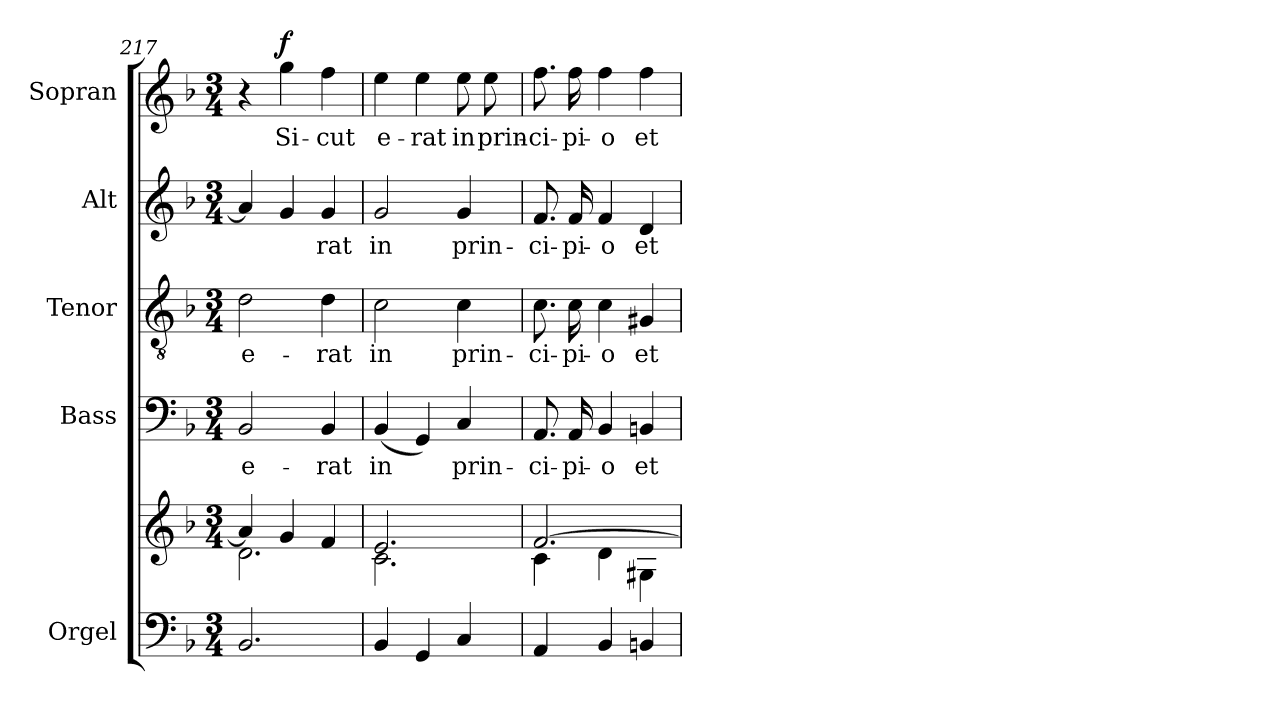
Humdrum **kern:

**kern	**kern	**kern	**text	**kern	**text	**kern	**text	**kern	**text	**dynam
*part5	*part5	*part4	*part4	*part3	*part3	*part2	*part2	*part1	*part1	*part1
*staff6	*staff5	*staff4	*staff4	*staff3	*staff3	*staff2	*staff2	*staff1	*staff1	*staff1
*I"Orgel	*	*I"Bass	*	*I"Tenor	*	*I"Alt	*	*I"Sopran	*	*
*I'Org.	*	*I'B.	*	*I'T.	*	*I'A.	*	*I'S.	*	*
*clefF4	*clefG2	*clefF4	*	*clefGv2	*	*clefG2	*	*clefG2	*	*
*k[b-]	*k[b-]	*k[b-]	*	*k[b-]	*	*k[b-]	*	*k[b-]	*	*
*F:	*F:	*F:	*	*F:	*	*F:	*	*F:	*	*
*M3/4	*M3/4	*M3/4	*	*M3/4	*	*M3/4	*	*M3/4	*	*
=217	=217	=217	=217	=217	=217	=217	=217	=217	=217	=217
*	*^	*	*	*	*	*	*	*	*	*
!	!	!	!	!LO:LY:b	!	!LO:LY:b	!	!	!	!	!
2.BB-/	4a/]	2.d\	2BB-/	e-	2d\	e-	4a/]	.	4r	.	.
!	!	!	!	!	!	!	!	!	!	!LO:LY:b	!LO:DY:a
.	4g/	.	.	.	.	.	4g/	.	4gg\	Si-	f
!	!	!	!	!LO:LY:b	!	!LO:LY:b	!	!LO:LY:b	!	!LO:LY:b	!
.	4f/	.	4BB-/	-rat	4d\	-rat	4g/	-rat	4ff\	-cut	.
=218	=218	=218	=218	=218	=218	=218	=218	=218	=218	=218	=218
!	!	!	!	!LO:LY:b	!	!LO:LY:b	!	!LO:LY:b	!	!LO:LY:b	!
4BB-/	2.e/	2.c\	(<4BB-/	in	2c\	in	2g/	in	4ee\	e-	.
!	!	!	!	!	!	!	!	!	!	!LO:LY:b	!
4GG/	.	.	4GG/)	.	.	.	.	.	4ee\	-rat	.
!	!	!	!	!LO:LY:b	!	!LO:LY:b	!	!LO:LY:b	!	!LO:LY:b	!
4C/	.	.	4C/	prin-	4c\	prin-	4g/	prin-	8ee\	in	.
!	!	!	!	!	!	!	!	!	!	!LO:LY:b	!
.	.	.	.	.	.	.	.	.	8ee\	prin-	.
=219	=219	=219	=219	=219	=219	=219	=219	=219	=219	=219	=219
!	!	!	!	!LO:LY:b	!	!LO:LY:b	!	!LO:LY:b	!	!LO:LY:b	!
4AA/	[>2.f/	4c\	8.AA/	-ci-	8.c\	-ci-	8.f/	-ci-	8.ff\	-ci-	.
!	!	!	!	!LO:LY:b	!	!LO:LY:b	!	!LO:LY:b	!	!LO:LY:b	!
.	.	.	16AA/	-pi-	16c\	-pi-	16f/	-pi-	16ff\	-pi-	.
!	!	!	!	!LO:LY:b	!	!LO:LY:b	!	!LO:LY:b	!	!LO:LY:b	!
4BB-/	.	4d\	4BB-/	-o	4c\	-o	4f/	-o	4ff\	-o	.
!	!	!	!	!LO:LY:b	!	!LO:LY:b	!	!LO:LY:b	!	!LO:LY:b	!
4BBn/	.	4G#X\	4BBn/	et	4G#X/	et	4d/	et	4ff\	et	.
*	*v	*v	*	*	*	*	*	*	*	*	*
=	=	=	=	=	=	=	=	=	=	=
*-	*-	*-	*-	*-	*-	*-	*-	*-	*-	*-
